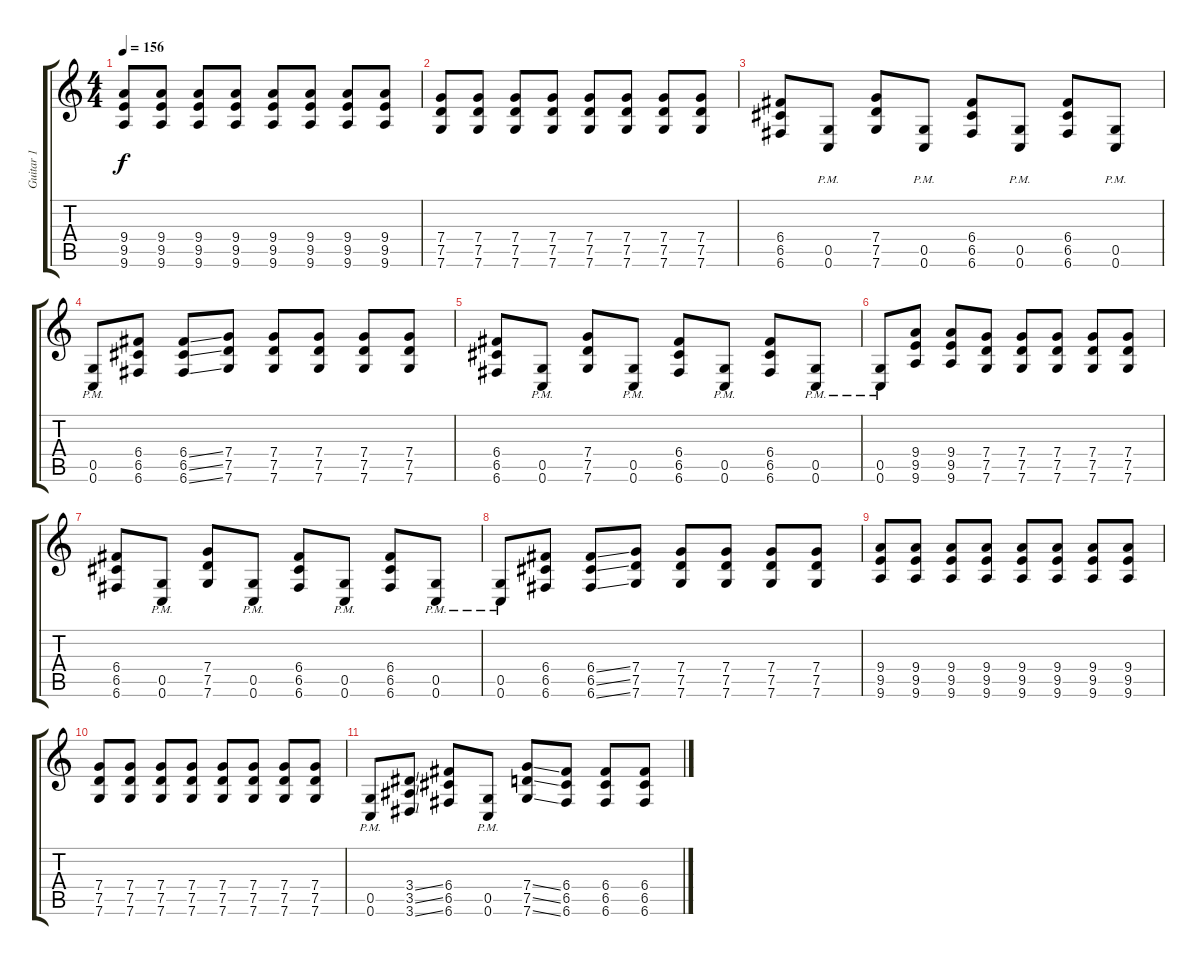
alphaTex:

\track ("Guitar 1" "Guitar 1") {instrument overdrivenguitar}
\staff {score tabs}
\tuning (D4 A3 F3 C3 G2 C2) {hide}
\ts (4 4)
\tempo 156
\clef g2
\ks c
(9.4 9.5 9.6).8{dy f} (9.4 9.5 9.6).8 (9.4 9.5 9.6).8 (9.4 9.5 9.6).8 (9.4 9.5 9.6).8 (9.4 9.5 9.6).8 (9.4 9.5 9.6).8 (9.4 9.5 9.6).8 |
(7.4 7.5 7.6).8 (7.4 7.5 7.6).8 (7.4 7.5 7.6).8 (7.4 7.5 7.6).8 (7.4 7.5 7.6).8 (7.4 7.5 7.6).8 (7.4 7.5 7.6).8 (7.4 7.5 7.6).8 |
(6.4 6.5 6.6).8 (0.5 0.6{pm}).8 (7.4 7.5 7.6).8 (0.5 0.6{pm}).8 (6.4 6.5 6.6).8 (0.5 0.6{pm}).8 (6.4 6.5 6.6).8 (0.5 0.6{pm}).8 |
(0.5 0.6{pm}).8 (6.4 6.5 6.6).8 (6.4{ss} 6.5{ss} 6.6{ss}).8 (7.4 7.5 7.6).8 (7.4 7.5 7.6).8 (7.4 7.5 7.6).8 (7.4 7.5 7.6).8 (7.4 7.5 7.6).8 |
(6.4 6.5 6.6).8 (0.5 0.6{pm}).8 (7.4 7.5 7.6).8 (0.5 0.6{pm}).8 (6.4 6.5 6.6).8 (0.5 0.6{pm}).8 (6.4 6.5 6.6).8 (0.5 0.6{pm}).8 |
(0.5 0.6{pm}).8 (9.4 9.5 9.6).8 (9.4 9.5 9.6).8 (7.4 7.5 7.6).8 (7.4 7.5 7.6).8 (7.4 7.5 7.6).8 (7.4 7.5 7.6).8 (7.4 7.5 7.6).8 |
(6.4 6.5 6.6).8 (0.5 0.6{pm}).8 (7.4 7.5 7.6).8 (0.5 0.6{pm}).8 (6.4 6.5 6.6).8 (0.5 0.6{pm}).8 (6.4 6.5 6.6).8 (0.5 0.6{pm}).8 |
(0.5 0.6{pm}).8 (6.4 6.5 6.6).8 (6.4{ss} 6.5{ss} 6.6{ss}).8 (7.4 7.5 7.6).8 (7.4 7.5 7.6).8 (7.4 7.5 7.6).8 (7.4 7.5 7.6).8 (7.4 7.5 7.6).8 |
(9.4 9.5 9.6).8 (9.4 9.5 9.6).8 (9.4 9.5 9.6).8 (9.4 9.5 9.6).8 (9.4 9.5 9.6).8 (9.4 9.5 9.6).8 (9.4 9.5 9.6).8 (9.4 9.5 9.6).8 |
(7.4 7.5 7.6).8 (7.4 7.5 7.6).8 (7.4 7.5 7.6).8 (7.4 7.5 7.6).8 (7.4 7.5 7.6).8 (7.4 7.5 7.6).8 (7.4 7.5 7.6).8 (7.4 7.5 7.6).8 |
(0.5 0.6{pm}).8{instrument overdrivenguitar} (3.4{ss} 3.5{ss} 3.6{ss}).8 (6.4 6.5 6.6).8 (0.5 0.6{pm}).8 (7.4{ss} 7.5{ss} 7.6{ss}).8 (6.4 6.5 6.6).8 (6.4 6.5 6.6).8{instrument overdrivenguitar} (6.4 6.5 6.6).8
